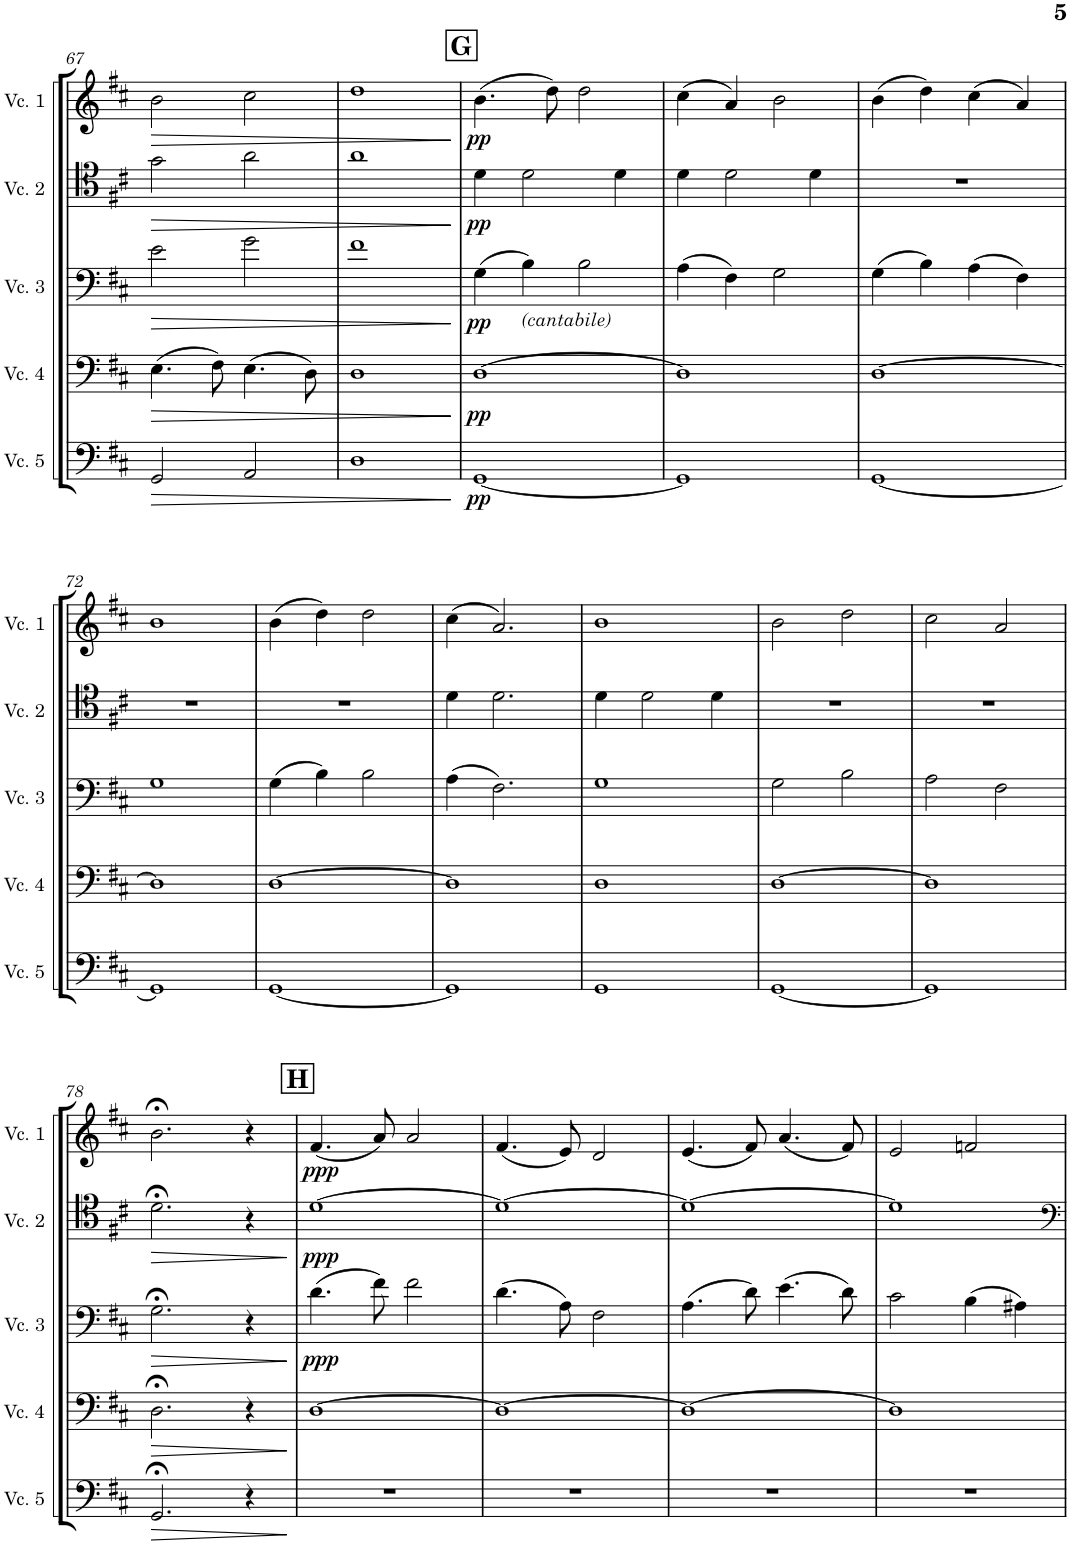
**kern	**dynam	**kern	**dynam	**kern	**dynam	**kern	**dynam	**kern	**dynam
*part5	*part5	*part4	*part4	*part3	*part3	*part2	*part2	*part1	*part1
*staff5	*staff5	*staff4	*staff4	*staff3	*staff3	*staff2	*staff2	*staff1	*staff1
*I"Cello 5	*	*I"Cello 4	*	*I"Cello 3	*	*I"Cello 2	*	*I"Cello 1	*
!!LO:PB:g=z
*clefF4	*	*clefF4	*	*clefF4	*	*clefC4	*	*clefG2	*
*k[f#c#]	*	*k[f#c#]	*	*k[f#c#]	*	*k[f#c#]	*	*k[f#c#]	*
*M4/4	*	*M4/4	*	*M4/4	*	*M4/4	*	*M4/4	*
=67	=67	=67	=67	=67	=67	=67	=67	=67	=67
!	!LO:HP:b	!	!LO:HP:b	!	!LO:HP:b	!	!LO:HP:b	!	!LO:HP:b
2GG/	>	(4.E\	>	2e\	>	2g\	>	2b\	>
.	.	8F#\)	.	.	.	.	.	.	.
2AA/	.	(4.E\	.	2g\	.	2a\	.	2cc#\	.
.	.	8D\)	.	.	.	.	.	.	.
=68	=68	=68	=68	=68	=68	=68	=68	=68	=68
1D	.	1D	.	1f#	.	1a	.	1dd	.
.	]	.	]	.	]	.	]	.	]
!!LO:REH:place=s1:a:B:cj:fs=14:t=G
=69	=69	=69	=69	=69	=69	=69	=69	=69	=69
!	!LO:DY:b	!	!LO:DY:b	!	!LO:DY:b	!	!LO:DY:b	!	!LO:DY:b
[1GG	pp	[1D	pp	(4G\	pp	4d\	pp	(4.b\	pp
!	!	!	!	!LO:TX:b:i:t=(cantabile)	!	!	!	!	!
.	.	.	.	4B\)	.	2d\	.	.	.
.	.	.	.	.	.	.	.	8dd\)	.
.	.	.	.	2B\	.	.	.	2dd\	.
.	.	.	.	.	.	4d\	.	.	.
=70	=70	=70	=70	=70	=70	=70	=70	=70	=70
1GG]	.	1D]	.	(4A\	.	4d\	.	(4cc#\	.
.	.	.	.	4F#\)	.	2d\	.	4a/)	.
.	.	.	.	2G\	.	.	.	2b\	.
.	.	.	.	.	.	4d\	.	.	.
=71	=71	=71	=71	=71	=71	=71	=71	=71	=71
[1GG	.	[1D	.	(4G\	.	1r	.	(4b\	.
.	.	.	.	4B\)	.	.	.	4dd\)	.
.	.	.	.	(4A\	.	.	.	(4cc#\	.
.	.	.	.	4F#\)	.	.	.	4a/)	.
!!LO:LB:g=z
=72	=72	=72	=72	=72	=72	=72	=72	=72	=72
1GG]	.	1D]	.	1G	.	1r	.	1b	.
=73	=73	=73	=73	=73	=73	=73	=73	=73	=73
[1GG	.	[1D	.	(4G\	.	1r	.	(4b\	.
.	.	.	.	4B\)	.	.	.	4dd\)	.
.	.	.	.	2B\	.	.	.	2dd\	.
=74	=74	=74	=74	=74	=74	=74	=74	=74	=74
1GG]	.	1D]	.	(4A\	.	4d\	.	(4cc#\	.
.	.	.	.	2.F#\)	.	2.d\	.	2.a/)	.
=75	=75	=75	=75	=75	=75	=75	=75	=75	=75
1GG	.	1D	.	1G	.	4d\	.	1b	.
.	.	.	.	.	.	2d\	.	.	.
.	.	.	.	.	.	4d\	.	.	.
=76	=76	=76	=76	=76	=76	=76	=76	=76	=76
[1GG	.	[1D	.	2G\	.	1r	.	2b\	.
.	.	.	.	2B\	.	.	.	2dd\	.
=77	=77	=77	=77	=77	=77	=77	=77	=77	=77
1GG]	.	1D]	.	2A\	.	1r	.	2cc#\	.
.	.	.	.	2F#\	.	.	.	2a/	.
!!LO:LB:g=z
=78	=78	=78	=78	=78	=78	=78	=78	=78	=78
!	!LO:HP:b	!	!LO:HP:b	!	!LO:HP:b	!	!LO:HP:b	!	!
2.GG;</	>	2.D;<\	>	2.G;<\	>	2.d;<\	>	2.b;<\	.
4r	.	4r	.	4r	.	4r	.	4r	.
.	]	.	]	.	]	.	]	.	.
!!LO:REH:place=s1:a:B:cj:fs=14:t=H
=79	=79	=79	=79	=79	=79	=79	=79	=79	=79
!	!	!	!	!	!LO:DY:b	!	!LO:DY:b	!	!LO:DY:b
1r	.	[1D	.	(4.d\	ppp	[1d	ppp	(4.f#/	ppp
.	.	.	.	8f#\)	.	.	.	8a/)	.
.	.	.	.	2f#\	.	.	.	2a/	.
=80	=80	=80	=80	=80	=80	=80	=80	=80	=80
1r	.	1D_	.	(4.d\	.	1d_	.	(4.f#/	.
.	.	.	.	8A\)	.	.	.	8e/)	.
.	.	.	.	2F#\	.	.	.	2d/	.
=81	=81	=81	=81	=81	=81	=81	=81	=81	=81
1r	.	1D_	.	(4.A\	.	1d_	.	(4.e/	.
.	.	.	.	8d\)	.	.	.	8f#/)	.
.	.	.	.	(4.e\	.	.	.	(4.a/	.
.	.	.	.	8d\)	.	.	.	8f#/)	.
=82	=82	=82	=82	=82	=82	=82	=82	=82	=82
1r	.	1D]	.	2c#\	.	1d]	.	2e/	.
.	.	.	.	(4B\	.	.	.	2fn/	.
.	.	.	.	4A#X\)	.	.	.	.	.
=	=	=	=	=	=	=	=	=	=
*-	*-	*-	*-	*-	*-	*-	*-	*-	*-
